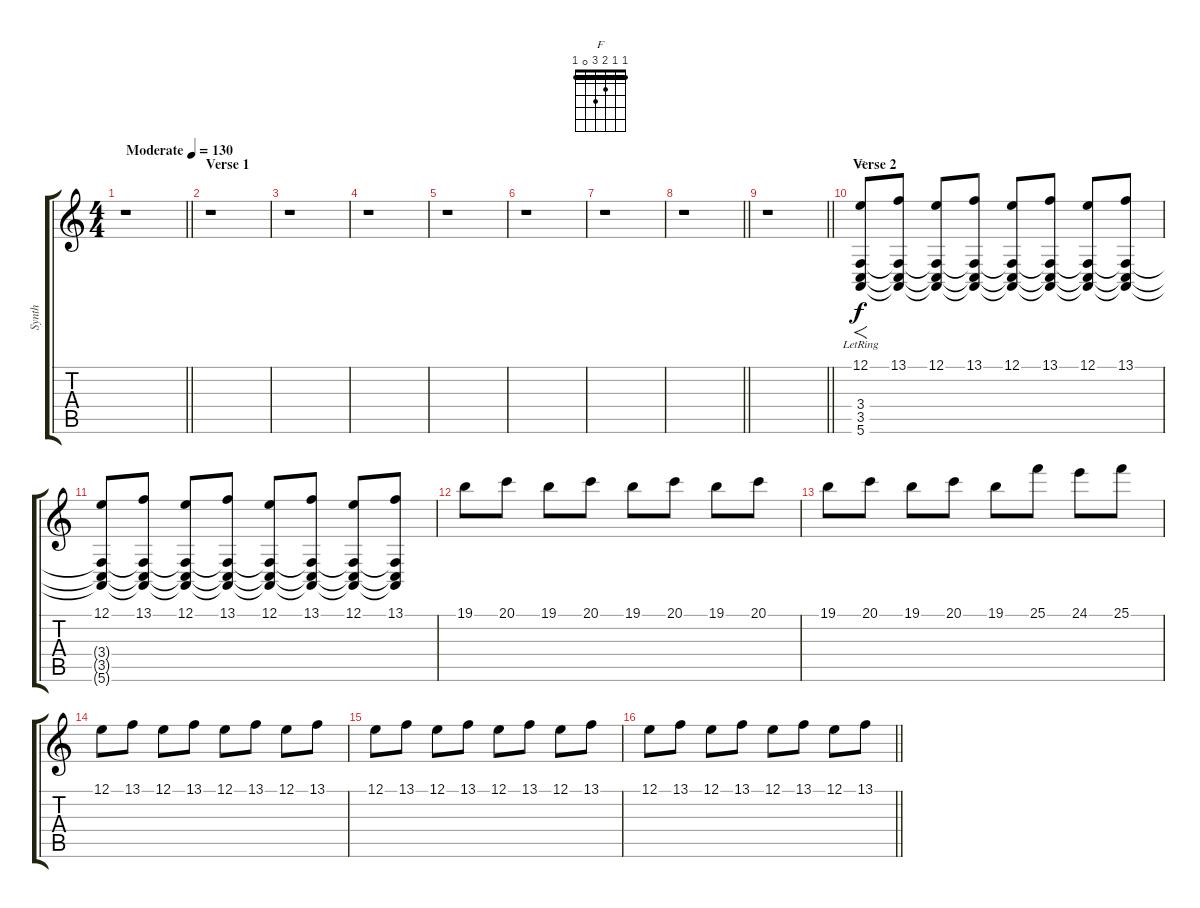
\track ("Synth" "Synth") {instrument stringensemble1}
\staff {score tabs}
\tuning (E4 B3 G3 D3 A2 E2) {hide}
\chord ("F" 1 1 2 3 0 1) {barre 1}
\ts (4 4)
\tempo (130 "Moderate")
\clef g2
\barLineRight lightlight
\ks c
r.1{dy f instrument stringensemble1} |
\section ("" "Verse 1")
r.1 |
r.1 |
r.1 |
r.1 |
r.1 |
r.1 |
\barLineRight lightlight
r.1 |
\barLineRight lightlight
r.1 |
\section ("" "Verse 2")
(12.1 3.4{lr} 3.5{lr} 5.6{lr}).8{f ch "F"} (13.1 3.4{t} 3.5{t} 5.6{t}).8 (12.1 3.4{t} 3.5{t} 5.6{t}).8 (13.1 3.4{t} 3.5{t} 5.6{t}).8 (12.1 3.4{t} 3.5{t} 5.6{t}).8 (13.1 3.4{t} 3.5{t} 5.6{t}).8 (12.1 3.4{t} 3.5{t} 5.6{t}).8 (13.1 3.4{t} 3.5{t} 5.6{t}).8 |
(12.1 3.4{t} 3.5{t} 5.6{t}).8 (13.1 3.4{t} 3.5{t} 5.6{t}).8 (12.1 3.4{t} 3.5{t} 5.6{t}).8 (13.1 3.4{t} 3.5{t} 5.6{t}).8 (12.1 3.4{t} 3.5{t} 5.6{t}).8 (13.1 3.4{t} 3.5{t} 5.6{t}).8 (12.1 3.4{t} 3.5{t} 5.6{t}).8 (13.1 3.4{t} 3.5{t} 5.6{t}).8 |
19.1.8 20.1.8 19.1.8 20.1.8 19.1.8 20.1.8 19.1.8 20.1.8 |
19.1.8 20.1.8 19.1.8 20.1.8 19.1.8 25.1.8 24.1.8 25.1.8 |
12.1.8{volume 6} 13.1.8 12.1.8 13.1.8 12.1.8 13.1.8 12.1.8 13.1.8 |
12.1.8 13.1.8 12.1.8 13.1.8 12.1.8 13.1.8 12.1.8 13.1.8 |
\barLineRight lightlight
12.1.8 13.1.8 12.1.8 13.1.8 12.1.8 13.1.8 12.1.8 13.1.8
